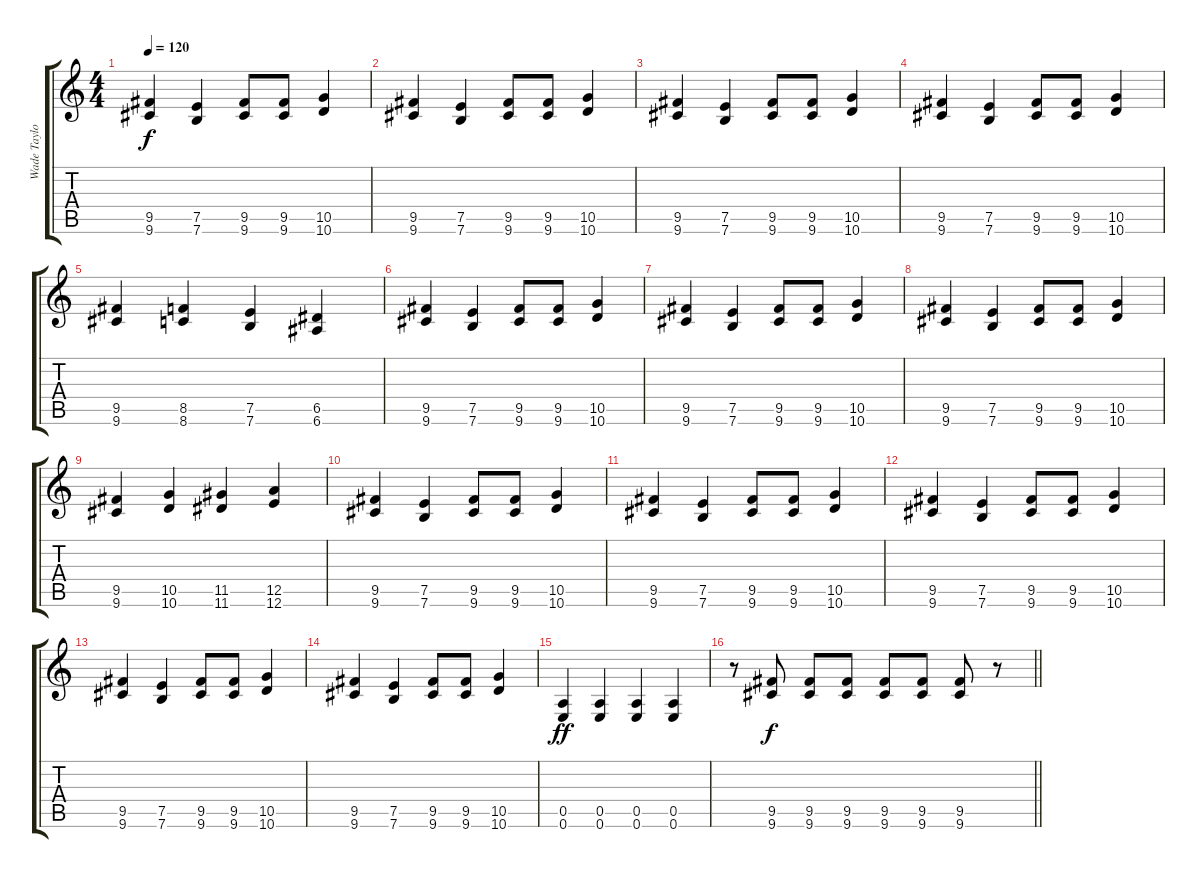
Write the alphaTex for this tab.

\track ("Wade Taylor" "Wade Taylo") {instrument overdrivenguitar}
\staff {score tabs}
\tuning (E4 B3 G3 D3 A2 E2) {hide}
\ts (4 4)
\tempo 120
\clef g2
\ks c
(9.5 9.6).4{dy f} (7.5 7.6).4 (9.5 9.6).8 (9.5 9.6).8 (10.5 10.6).4 |
(9.5 9.6).4 (7.5 7.6).4 (9.5 9.6).8 (9.5 9.6).8 (10.5 10.6).4 |
(9.5 9.6).4 (7.5 7.6).4 (9.5 9.6).8 (9.5 9.6).8 (10.5 10.6).4 |
(9.5 9.6).4 (7.5 7.6).4 (9.5 9.6).8 (9.5 9.6).8 (10.5 10.6).4 |
(9.5 9.6).4 (8.5 8.6).4 (7.5 7.6).4 (6.5 6.6).4 |
(9.5 9.6).4 (7.5 7.6).4 (9.5 9.6).8 (9.5 9.6).8 (10.5 10.6).4 |
(9.5 9.6).4 (7.5 7.6).4 (9.5 9.6).8 (9.5 9.6).8 (10.5 10.6).4 |
(9.5 9.6).4 (7.5 7.6).4 (9.5 9.6).8 (9.5 9.6).8 (10.5 10.6).4 |
(9.5 9.6).4 (10.5 10.6).4 (11.5 11.6).4 (12.5 12.6).4 |
(9.5 9.6).4 (7.5 7.6).4 (9.5 9.6).8 (9.5 9.6).8 (10.5 10.6).4 |
(9.5 9.6).4 (7.5 7.6).4 (9.5 9.6).8 (9.5 9.6).8 (10.5 10.6).4 |
(9.5 9.6).4 (7.5 7.6).4 (9.5 9.6).8 (9.5 9.6).8 (10.5 10.6).4 |
(9.5 9.6).4 (7.5 7.6).4 (9.5 9.6).8 (9.5 9.6).8 (10.5 10.6).4 |
(9.5 9.6).4 (7.5 7.6).4 (9.5 9.6).8 (9.5 9.6).8 (10.5 10.6).4 |
(0.5 0.6).4{dy ff} (0.5 0.6).4 (0.5 0.6).4 (0.5 0.6).4 |
\barLineRight lightlight
r.8 (9.5 9.6).8{dy f} (9.5 9.6).8 (9.5 9.6).8 (9.5 9.6).8 (9.5 9.6).8 (9.5 9.6).8 r.8
